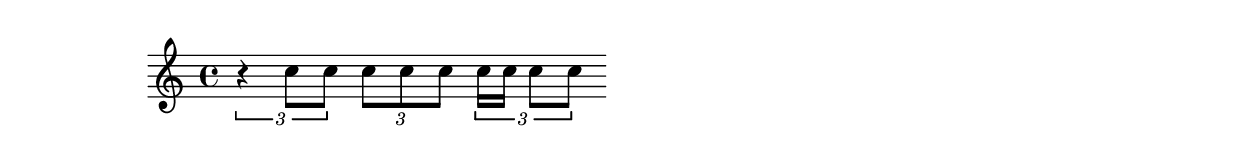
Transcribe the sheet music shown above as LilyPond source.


\version "2.10.0"
\header {

  texidoc = "In combination with a beam, the bracket of the tuplet
bracket is removed. This only happens if there is one beam, as long as
the bracket."

}
\layout { ragged-right= ##t }

\context Voice\relative c'' {
  \times 2/3 { r  c8[ c8] }
  \times 2/3 {  c8[ c c] }
  \times 2/3 {  c16[ c16]  c8[ c8] }
}

